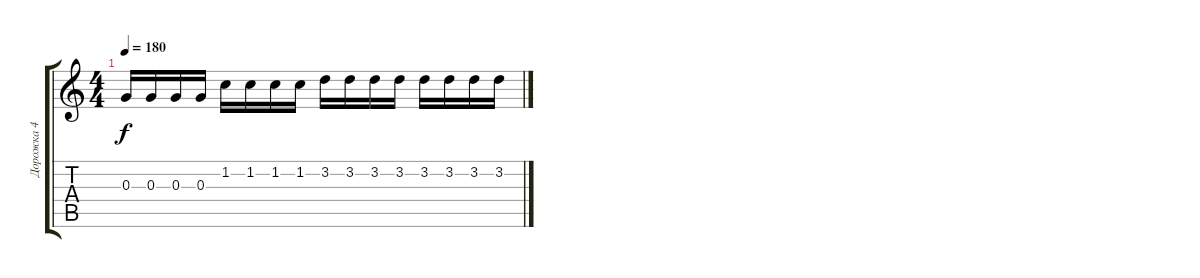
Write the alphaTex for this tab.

\track ("Дорожка 4" "Дорожка 4") {instrument distortionguitar}
\staff {score tabs}
\tuning (E4 B3 G3 D3 A2 E2) {hide}
\ts (4 4)
\tempo 180
\clef g2
\ks c
0.3.16{dy f} 0.3.16 0.3.16 0.3.16 1.2.16 1.2.16 1.2.16 1.2.16 3.2.16 3.2.16 3.2.16 3.2.16 3.2.16 3.2.16 3.2.16 3.2.16
